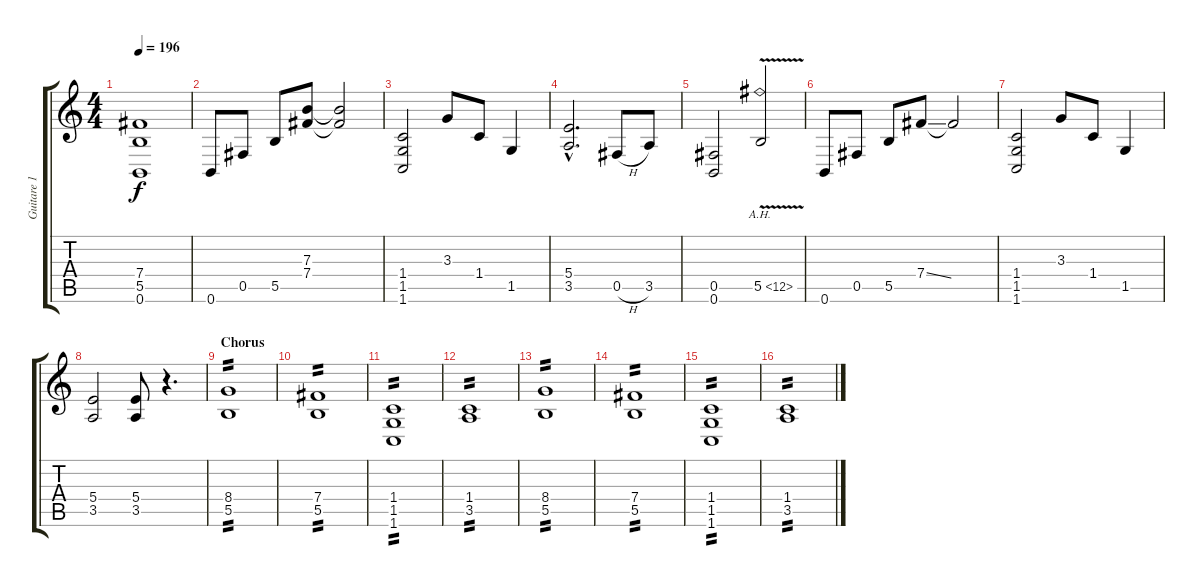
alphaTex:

\track ("Guitare 1" "Guitare 1") {instrument distortionguitar}
\staff {score tabs}
\tuning (Db4 Ab3 E3 B2 Gb2 B1) {hide}
\ts (4 4)
\tempo 196
\clef g2
\ks c
(7.4 5.5 0.6).1{dy f} |
0.6.8 0.5.8 5.5.8 (7.3 7.4).8 (7.3{t} 7.4{t}).2 |
(1.4 1.5 1.6).2 3.3.8 1.4.8 1.5.4 |
(5.4{hac} 3.5{hac}).2{d} 0.5{h}.8 3.5.8 |
(0.5 0.6).2 5.5{ah 7 v}.2 |
0.6.8 0.5.8 5.5.8 7.4{ss}.8 7.4{t}.2 |
(1.4 1.5 1.6).2 3.3.8 1.4.8 1.5.4 |
(5.4 3.5).2 (5.4 3.5).8 r.4{d} |
\section ("" "Chorus")
(8.4 5.5).1{tp 2} |
(7.4 5.5).1{tp 2} |
(1.4 1.5 1.6).1{tp 2} |
(1.4 3.5).1{tp 2} |
(8.4 5.5).1{tp 2} |
(7.4 5.5).1{tp 2} |
(1.4 1.5 1.6).1{tp 2} |
(1.4 3.5).1{tp 2}
